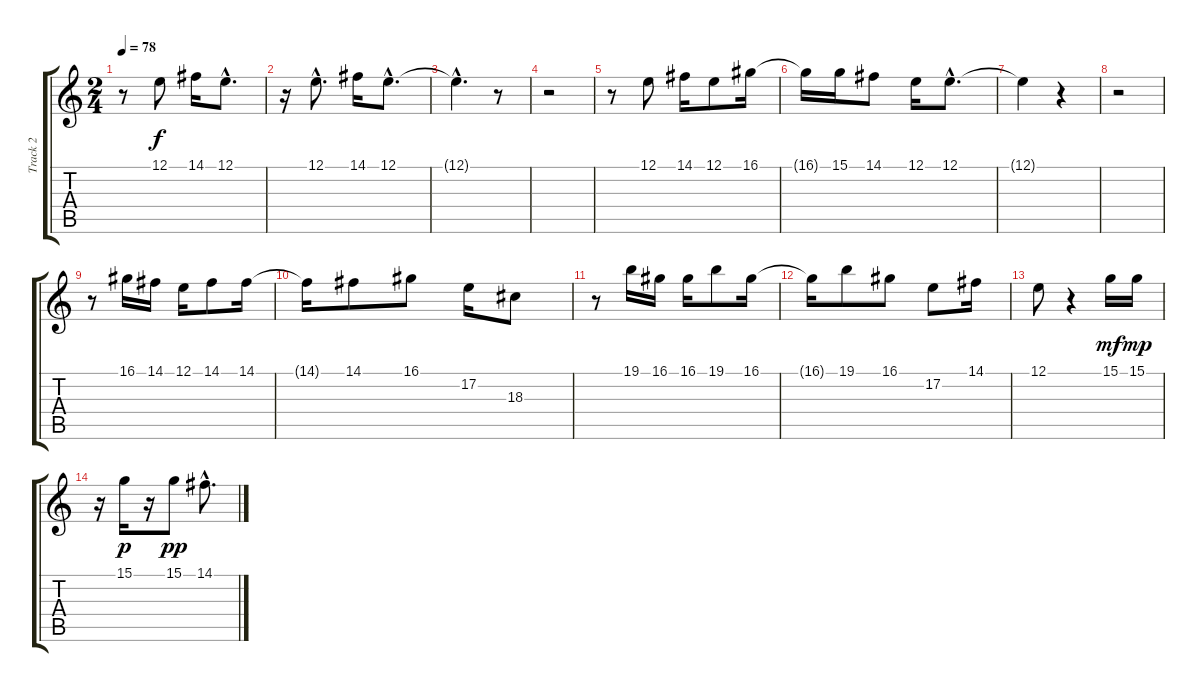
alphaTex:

\track ("Track 2" "Track 2") {instrument lead1square}
\staff {score tabs}
\tuning (E4 B3 G3 D3 A2 E2) {hide}
\ts (2 4)
\tempo 78
\clef g2
\ks c
r.8{dy f} 12.1.8 14.1.16 12.1{hac}.8{d} |
r.16 12.1{hac}.8{d} 14.1.16 12.1{hac}.8{d} |
12.1{hac t}.4{d} r.8 |
r.2 |
r.8 12.1.8 14.1.16 12.1.8 16.1.16 |
16.1{t}.16 15.1.16 14.1.8 12.1.16 12.1{hac}.8{d} |
12.1{t}.4 r.4 |
r.2 |
r.8 16.1.16 14.1.16 12.1.16 14.1.8 14.1.16 |
14.1{t}.16 14.1.8 16.1.8 17.2.16 18.3.8 |
r.8 19.1.16 16.1.16 16.1.16 19.1.8 16.1.16 |
16.1{t}.16 19.1.8 16.1.8 17.2.8 14.1.16 |
12.1.8 r.4 15.1.16{dy mf} 15.1.16{dy mp} |
r.16 15.1.16{dy p} r.16 15.1.8{dy pp} 14.1{hac}.8{d}
